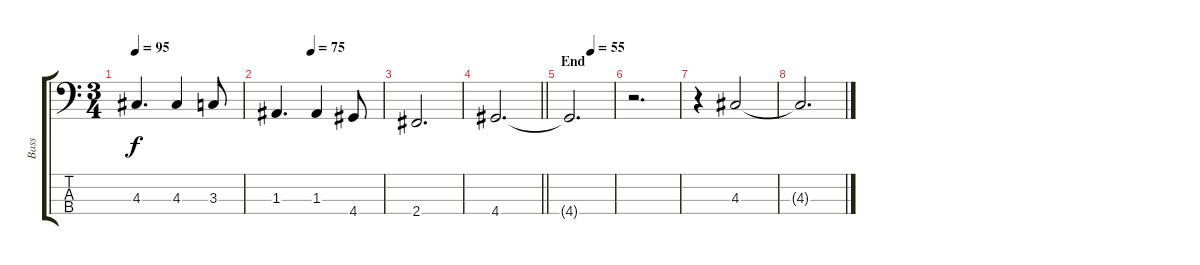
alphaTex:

\track ("Bass" "Bass") {instrument electricbassfinger}
\staff {score tabs}
\tuning (G2 D2 A1 E1) {hide}
\ts (3 4)
\tempo 95
\clef f4
\ks c
4.3.4{d dy f} 4.3.4 3.3.8 |
\tempo (75 0.3333333333333333)
1.3.4{d} 1.3.4 4.4.8 |
2.4.2{d} |
\barLineRight lightlight
4.4.2{d} |
\section ("" "End")
\tempo (55 0.5)
4.4{t}.2{d} |
r.2{d} |
r.4 4.3.2 |
4.3{t}.2{d}
